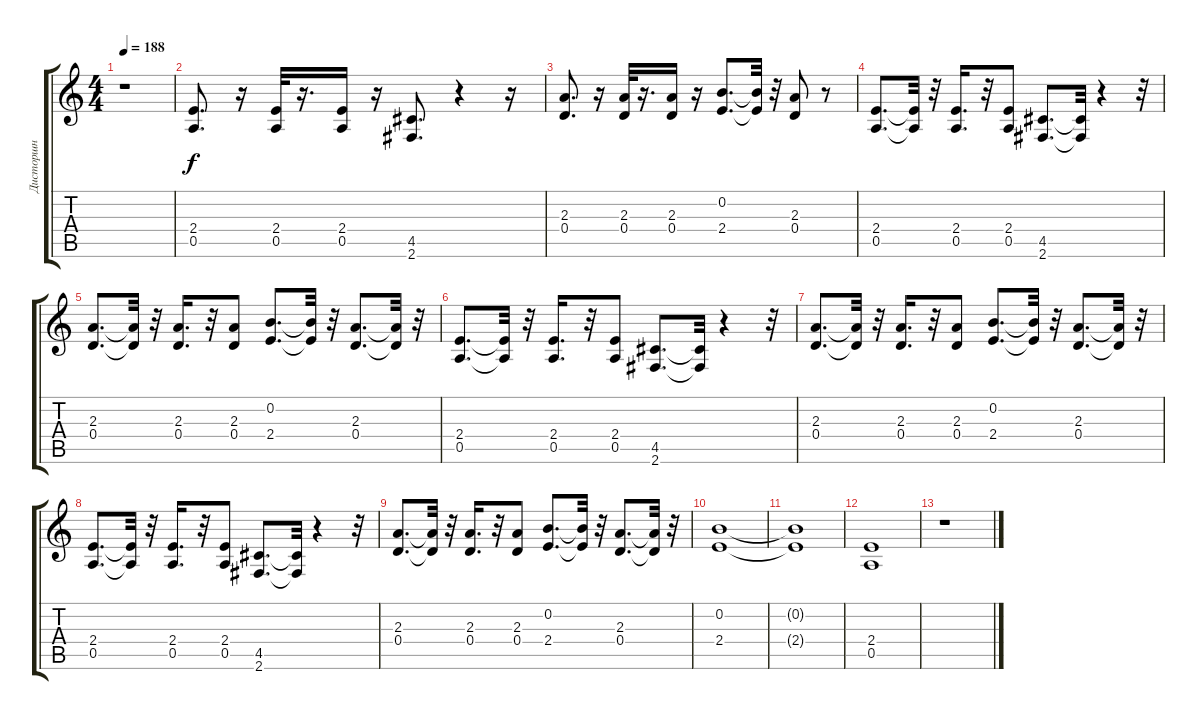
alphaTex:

\track ("Дисторшн" "Дисторшн") {instrument distortionguitar}
\staff {score tabs}
\tuning (E4 B3 G3 D3 A2 E2) {hide}
\ts (4 4)
\tempo 188
\clef g2
\ks c
r.1{dy f} |
(2.4 0.5).8{d} r.16 (2.4 0.5).32 r.16{d} (2.4 0.5).16 r.16 (4.5 2.6).8{d} r.4 r.16 |
(2.3 0.4).8{d} r.16 (2.3 0.4).32 r.16{d} (2.3 0.4).16 r.16 (0.2 2.4).8{d} (0.2{t} 2.4{t}).32 r.32 (2.3 0.4).8 r.8 |
(2.4 0.5).8{d} (2.4{t} 0.5{t}).32 r.32 (2.4 0.5).16{d} r.32 (2.4 0.5).8 (4.5 2.6).8{d} (4.5{t} 2.6{t}).32 r.4 r.32 |
(2.3 0.4).8{d} (2.3{t} 0.4{t}).32 r.32 (2.3 0.4).16{d} r.32 (2.3 0.4).8 (0.2 2.4).8{d} (0.2{t} 2.4{t}).32 r.32 (2.3 0.4).8{d} (2.3{t} 0.4{t}).32 r.32 |
(2.4 0.5).8{d} (2.4{t} 0.5{t}).32 r.32 (2.4 0.5).16{d} r.32 (2.4 0.5).8 (4.5 2.6).8{d} (4.5{t} 2.6{t}).32 r.4 r.32 |
(2.3 0.4).8{d} (2.3{t} 0.4{t}).32 r.32 (2.3 0.4).16{d} r.32 (2.3 0.4).8 (0.2 2.4).8{d} (0.2{t} 2.4{t}).32 r.32 (2.3 0.4).8{d} (2.3{t} 0.4{t}).32 r.32 |
(2.4 0.5).8{d} (2.4{t} 0.5{t}).32 r.32 (2.4 0.5).16{d} r.32 (2.4 0.5).8 (4.5 2.6).8{d} (4.5{t} 2.6{t}).32 r.4 r.32 |
(2.3 0.4).8{d} (2.3{t} 0.4{t}).32 r.32 (2.3 0.4).16{d} r.32 (2.3 0.4).8 (0.2 2.4).8{d} (0.2{t} 2.4{t}).32 r.32 (2.3 0.4).8{d} (2.3{t} 0.4{t}).32 r.32 |
(0.2 2.4).1 |
(0.2{t} 2.4{t}).1 |
(2.4 0.5).1 |
r.1
